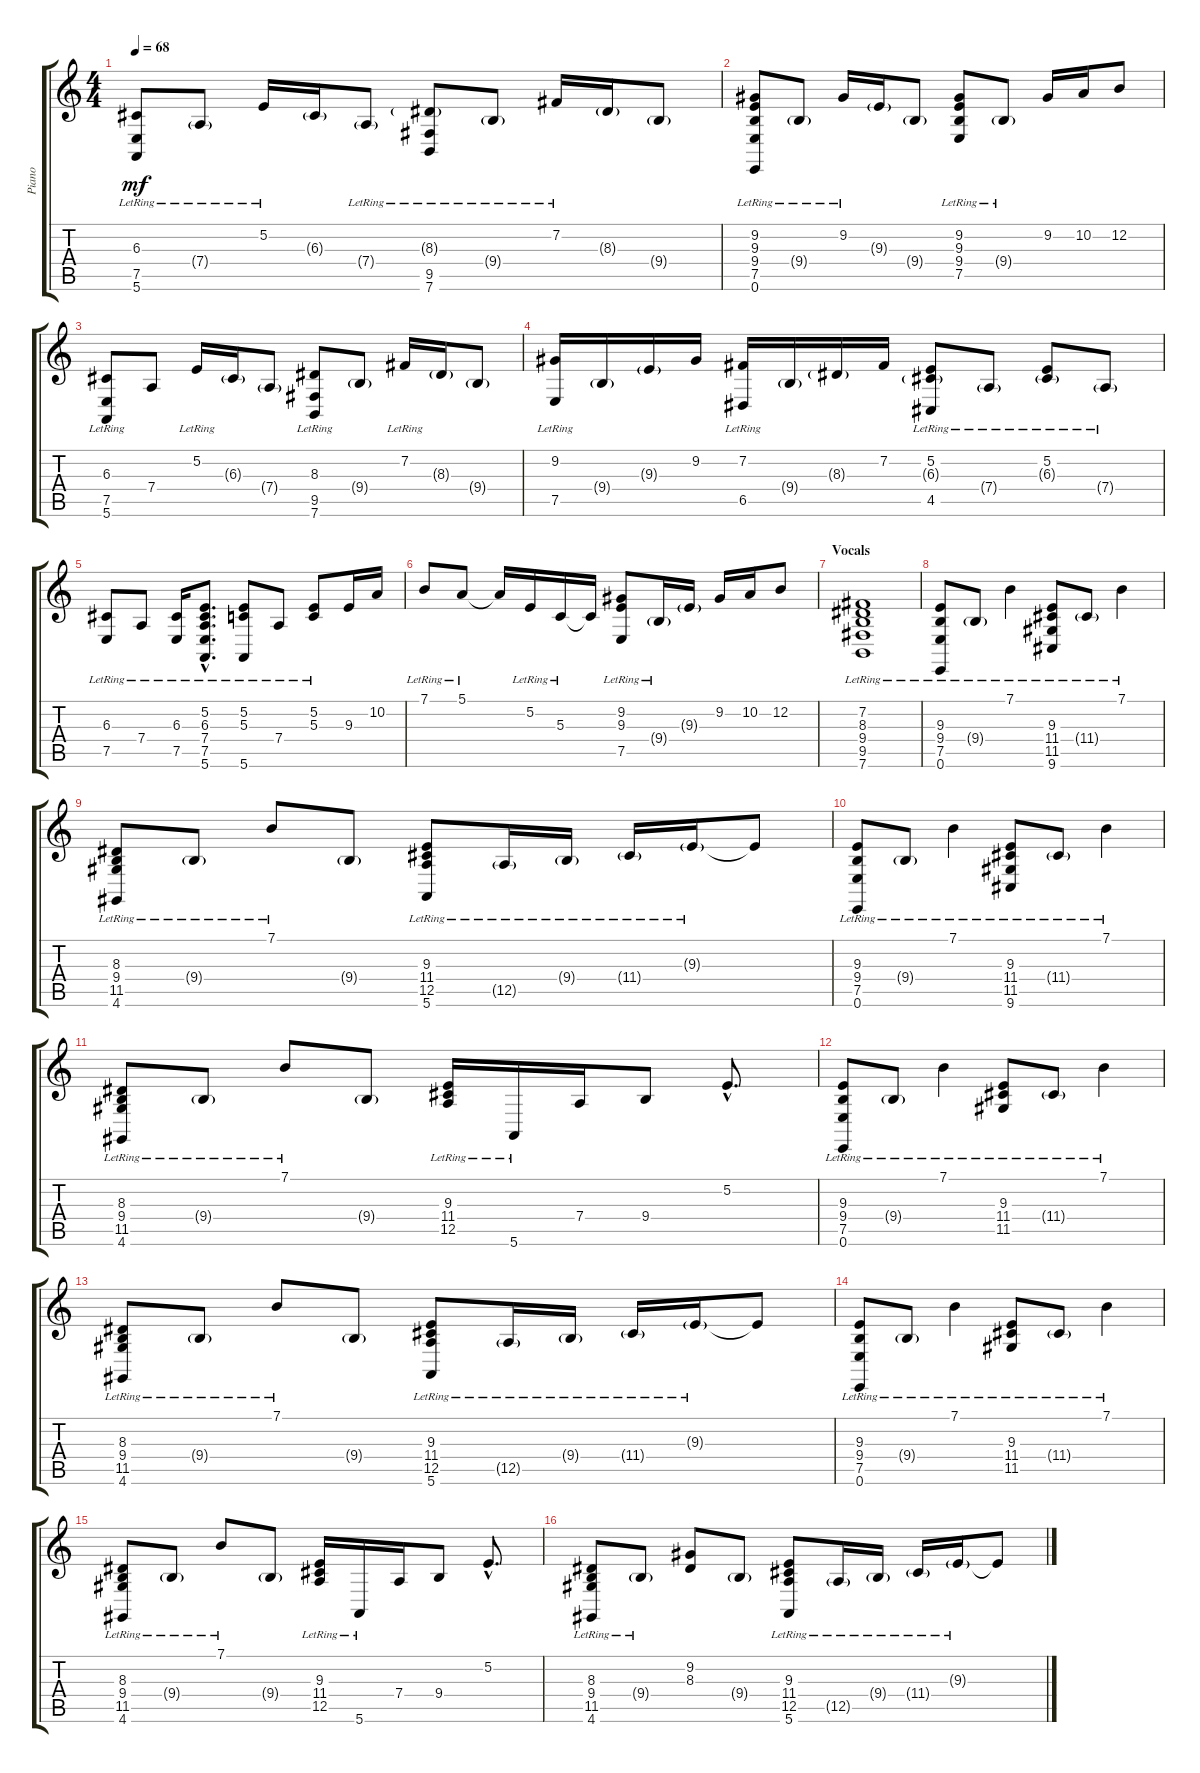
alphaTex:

\track ("Piano" "Piano") {instrument brightacousticpiano}
\staff {score tabs}
\tuning (E4 B3 G3 D3 A2 E2) {hide}
\ts (4 4)
\tempo 68
\clef g2
\ks c
(6.3 7.5 5.6{lr}).8{dy mf instrument brightacousticpiano} 7.4{g lr}.8 5.2{lr}.16 6.3{g}.16 7.4{g lr}.8 (8.3{g} 9.5 7.6{lr}).8 9.4{g lr}.8 7.2{lr}.16 8.3{g}.16 9.4{g}.8 |
(9.2 9.3 9.4 7.5{lr} 0.6{lr}).8 9.4{g lr}.8 9.2{lr}.16 9.3{g}.16 9.4{g}.8 (9.2{lr} 9.3 9.4 7.5{lr}).8 9.4{g lr}.8 9.2.16 10.2.16 12.2.8 |
(6.3{lr} 7.5 5.6{lr}).8 7.4.8 5.2{lr}.16 6.3{g}.16 7.4{g}.8 (8.3 9.5 7.6{lr}).8 9.4{g}.8 7.2{lr}.16 8.3{g}.16 9.4{g}.8 |
(9.2{lr} 7.5{lr}).16 9.4{g}.16 9.3{g}.16 9.2.16 (7.2{lr} 6.5{lr}).16 9.4{g}.16 8.3{g}.16 7.2.16 (5.2{lr} 6.3{g} 4.5{lr}).8 7.4{g lr}.8 (5.2{lr} 6.3{g}).8 7.4{g lr}.8 |
(6.3{lr} 7.5{lr}).8 7.4{lr}.8 (6.3{lr} 7.5).16 (5.2{hac lr} 6.3{hac lr} 7.4{hac} 7.5{hac} 5.6{hac}).8{d} (5.2{lr} 5.3{lr} 5.6{lr}).8 7.4{lr}.8 (5.2{lr} 5.3{lr}).8 9.3.16 10.2.16 |
7.1{lr}.8 5.1{lr}.8 5.1{t}.16 5.2{lr}.16 5.3{lr}.16 5.3{t}.16 (9.2{lr} 9.3{lr} 7.5).8 9.4{g lr}.16 9.3{g}.16 9.2.16 10.2.16 12.2.8 |
\section ("" "Vocals")
(7.2{lr} 8.3{lr} 9.4{lr} 9.5{lr} 7.6{lr}).1 |
(9.3 9.4 7.5{lr} 0.6{lr}).8 9.4{g lr}.8 7.1{lr}.4 (9.3 11.4 11.5{lr} 9.6{lr}).8 11.4{g lr}.8 7.1{lr}.4 |
(8.3 9.4 11.5{lr} 4.6{lr}).8 9.4{g lr}.8 7.1{lr}.8 9.4{g}.8 (9.3 11.4 12.5{lr} 5.6{lr}).8 12.5{g lr}.16 9.4{g lr}.16 11.4{g lr}.16 9.3{g lr}.16 9.3{t}.8 |
(9.3 9.4 7.5{lr} 0.6{lr}).8 9.4{g lr}.8 7.1{lr}.4 (9.3 11.4 11.5{lr} 9.6{lr}).8 11.4{g lr}.8 7.1{lr}.4 |
(8.3 9.4 11.5{lr} 4.6{lr}).8 9.4{g lr}.8 7.1{lr}.8 9.4{g}.8 (9.3 11.4 12.5{lr}).16 5.6{lr}.16 7.4.16 9.4.8 5.2{hac}.8{d} |
(9.3 9.4 7.5{lr} 0.6{lr}).8 9.4{g lr}.8 7.1{lr}.4 (9.3 11.4 11.5{lr}).8 11.4{g lr}.8 7.1{lr}.4 |
(8.3 9.4 11.5{lr} 4.6{lr}).8 9.4{g lr}.8 7.1{lr}.8 9.4{g}.8 (9.3 11.4 12.5{lr} 5.6{lr}).8 12.5{g lr}.16 9.4{g lr}.16 11.4{g lr}.16 9.3{g lr}.16 9.3{t}.8 |
(9.3 9.4 7.5{lr} 0.6{lr}).8 9.4{g lr}.8 7.1{lr}.4 (9.3 11.4 11.5{lr}).8 11.4{g lr}.8 7.1{lr}.4 |
(8.3 9.4 11.5{lr} 4.6{lr}).8 9.4{g lr}.8 7.1{lr}.8 9.4{g}.8 (9.3 11.4 12.5{lr}).16 5.6{lr}.16 7.4.16 9.4.8 5.2{hac}.8{d} |
(8.3 9.4 11.5{lr} 4.6{lr}).8 9.4{g lr}.8 (9.2 8.3).8 9.4{g}.8 (9.3 11.4 12.5{lr} 5.6{lr}).8 12.5{g lr}.16 9.4{g lr}.16 11.4{g lr}.16 9.3{g lr}.16 9.3{t}.8
